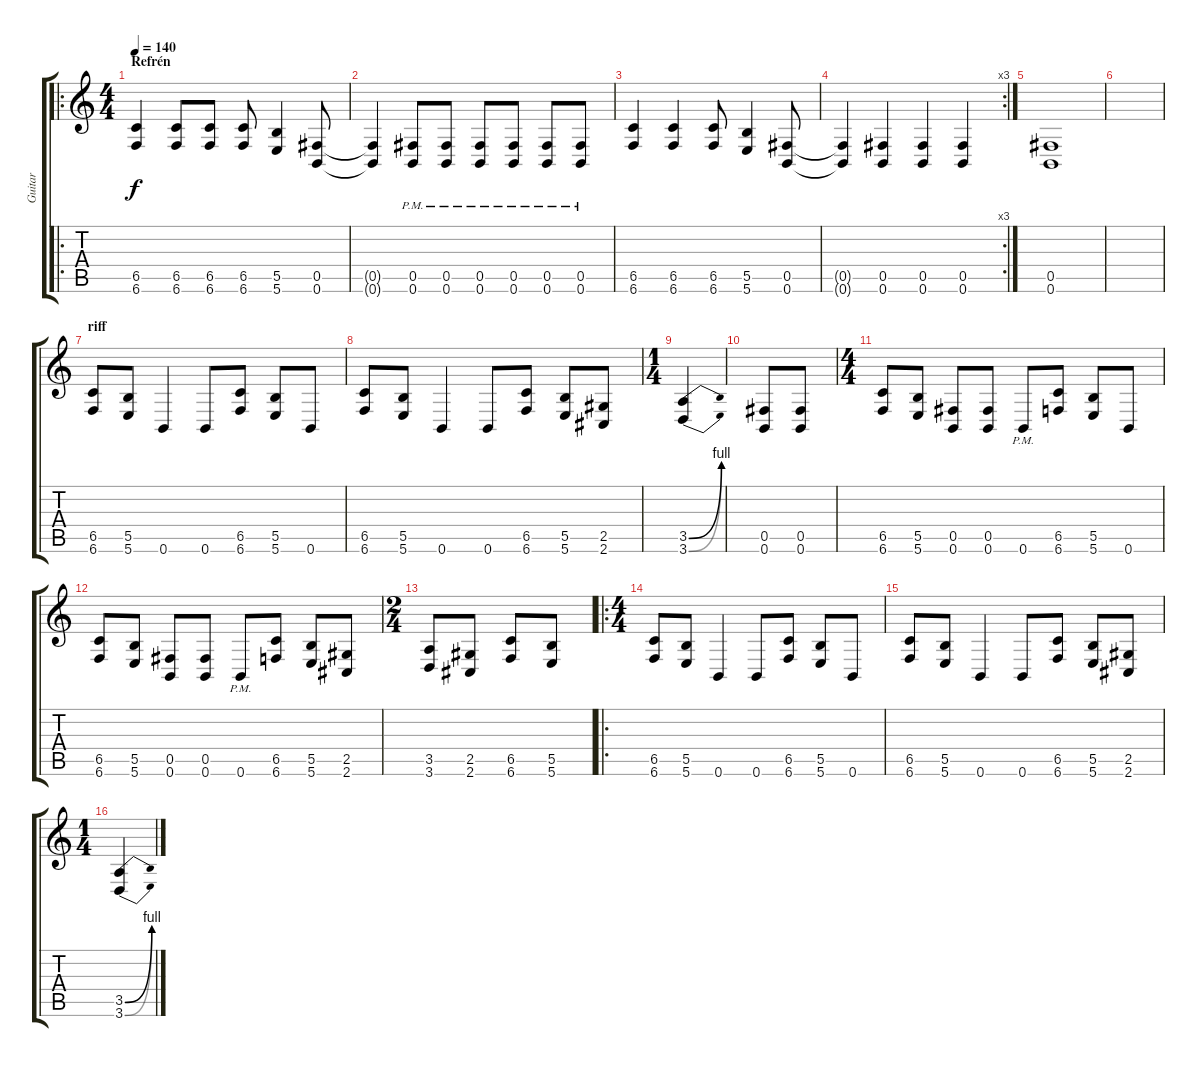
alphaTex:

\track ("Guitar" "Guitar") {instrument overdrivenguitar}
\staff {score tabs}
\tuning (Db4 Ab3 E3 B2 Gb2 B1) {hide}
\ro
\ts (4 4)
\section ("" "Refrén")
\tempo 140
\clef g2
\ks c
(6.5 6.6).4{dy f} (6.5 6.6).8 (6.5 6.6).8 (6.5 6.6).8 (5.5 5.6).4 (0.5 0.6).8 |
(0.5{t} 0.6{t}).4 (0.5{pm} 0.6{pm}).8 (0.5{pm} 0.6{pm}).8 (0.5{pm} 0.6{pm}).8 (0.5{pm} 0.6{pm}).8 (0.5{pm} 0.6{pm}).8 (0.5{pm} 0.6{pm}).8 |
(6.5 6.6).4 (6.5 6.6).4 (6.5 6.6).8 (5.5 5.6).4 (0.5 0.6).8 |
\rc 3
(0.5{t} 0.6{t}).4 (0.5 0.6).4 (0.5 0.6).4 (0.5 0.6).4 |
\section ("" "")
(0.5 0.6).1 |
\section ("" "")
|
\section ("" "riff")
(6.5 6.6).8 (5.5 5.6).8 0.6.4 0.6.8 (6.5 6.6).8 (5.5 5.6).8 0.6.8 |
(6.5 6.6).8 (5.5 5.6).8 0.6.4 0.6.8 (6.5 6.6).8 (5.5 5.6).8 (2.5 2.6).8 |
\ts (1 4)
(3.5{be (bend 0 0 60 4)} 3.6{be (bend 0 0 60 4)}).4 |
(0.5 0.6).8 (0.5 0.6).8 |
\ts (4 4)
(6.5 6.6).8 (5.5 5.6).8 (0.5 0.6).8 (0.5 0.6).8 0.6{pm}.8 (6.5 6.6).8 (5.5 5.6).8 0.6.8 |
(6.5 6.6).8 (5.5 5.6).8 (0.5 0.6).8 (0.5 0.6).8 0.6{pm}.8 (6.5 6.6).8 (5.5 5.6).8 (2.5 2.6).8 |
\ts (2 4)
(3.5 3.6).8 (2.5 2.6).8 (6.5 6.6).8 (5.5 5.6).8 |
\ro
\ts (4 4)
(6.5 6.6).8 (5.5 5.6).8 0.6.4 0.6.8 (6.5 6.6).8 (5.5 5.6).8 0.6.8 |
(6.5 6.6).8 (5.5 5.6).8 0.6.4 0.6.8 (6.5 6.6).8 (5.5 5.6).8 (2.5 2.6).8 |
\ts (1 4)
(3.5{be (bend 0 0 60 4)} 3.6{be (bend 0 0 60 4)}).4
